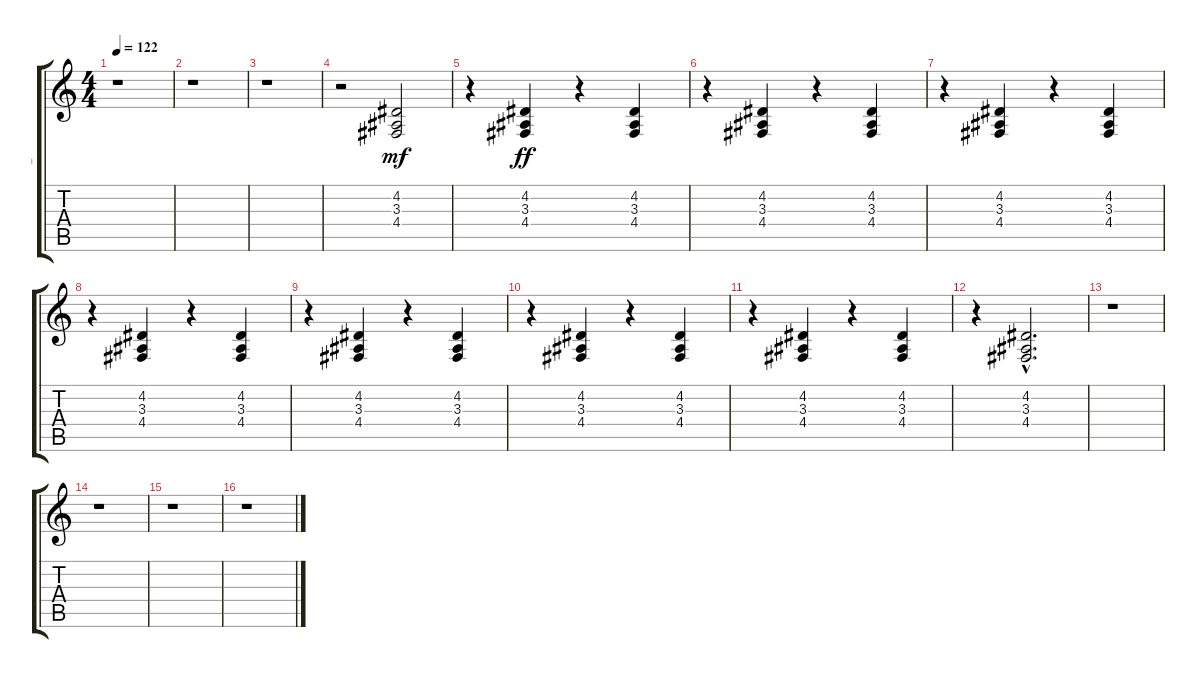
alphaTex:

\track ("_" "_") {instrument fx7echoes}
\staff {score tabs}
\tuning (E4 B3 G3 D3 A2 E2) {hide}
\ts (4 4)
\tempo 122
\clef g2
\ks c
r.1{dy mf instrument fx7echoes} |
r.1 |
r.1 |
r.2 (4.2 3.3 4.4).2 |
r.4 (4.2 3.3 4.4).4{dy ff} r.4 (4.2 3.3 4.4).4 |
r.4 (4.2 3.3 4.4).4 r.4 (4.2 3.3 4.4).4 |
r.4 (4.2 3.3 4.4).4 r.4 (4.2 3.3 4.4).4 |
r.4 (4.2 3.3 4.4).4 r.4 (4.2 3.3 4.4).4 |
r.4 (4.2 3.3 4.4).4 r.4 (4.2 3.3 4.4).4 |
r.4 (4.2 3.3 4.4).4 r.4 (4.2 3.3 4.4).4 |
r.4 (4.2 3.3 4.4).4 r.4 (4.2 3.3 4.4).4 |
r.4 (4.2{hac} 3.3{hac} 4.4{hac}).2{d} |
r.1 |
r.1 |
r.1 |
r.1
